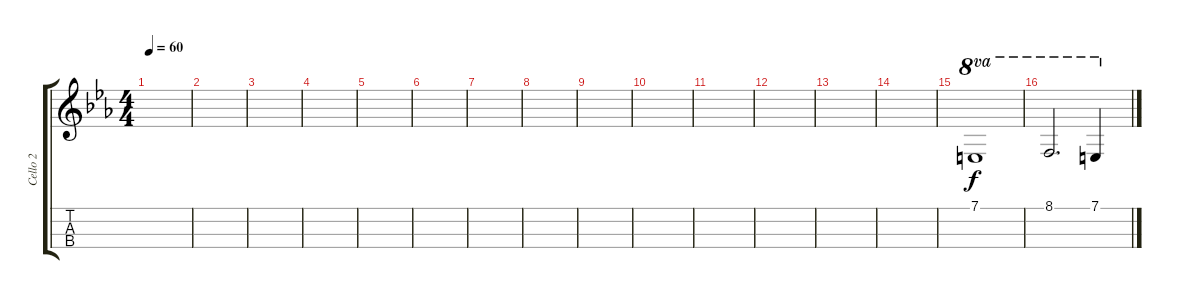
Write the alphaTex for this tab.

\track ("Cello 2" "Cello 2") {instrument cello}
\staff {score tabs}
\tuning (A3 D3 G2 C2) {hide}
\ts (4 4)
\tempo 60
\clef g2
\ks eb
|
|
|
|
|
|
|
|
|
|
|
|
|
|
7.1.1{ot 8va} |
8.1.2{d ot 8va} 7.1.4{ot 8va}
